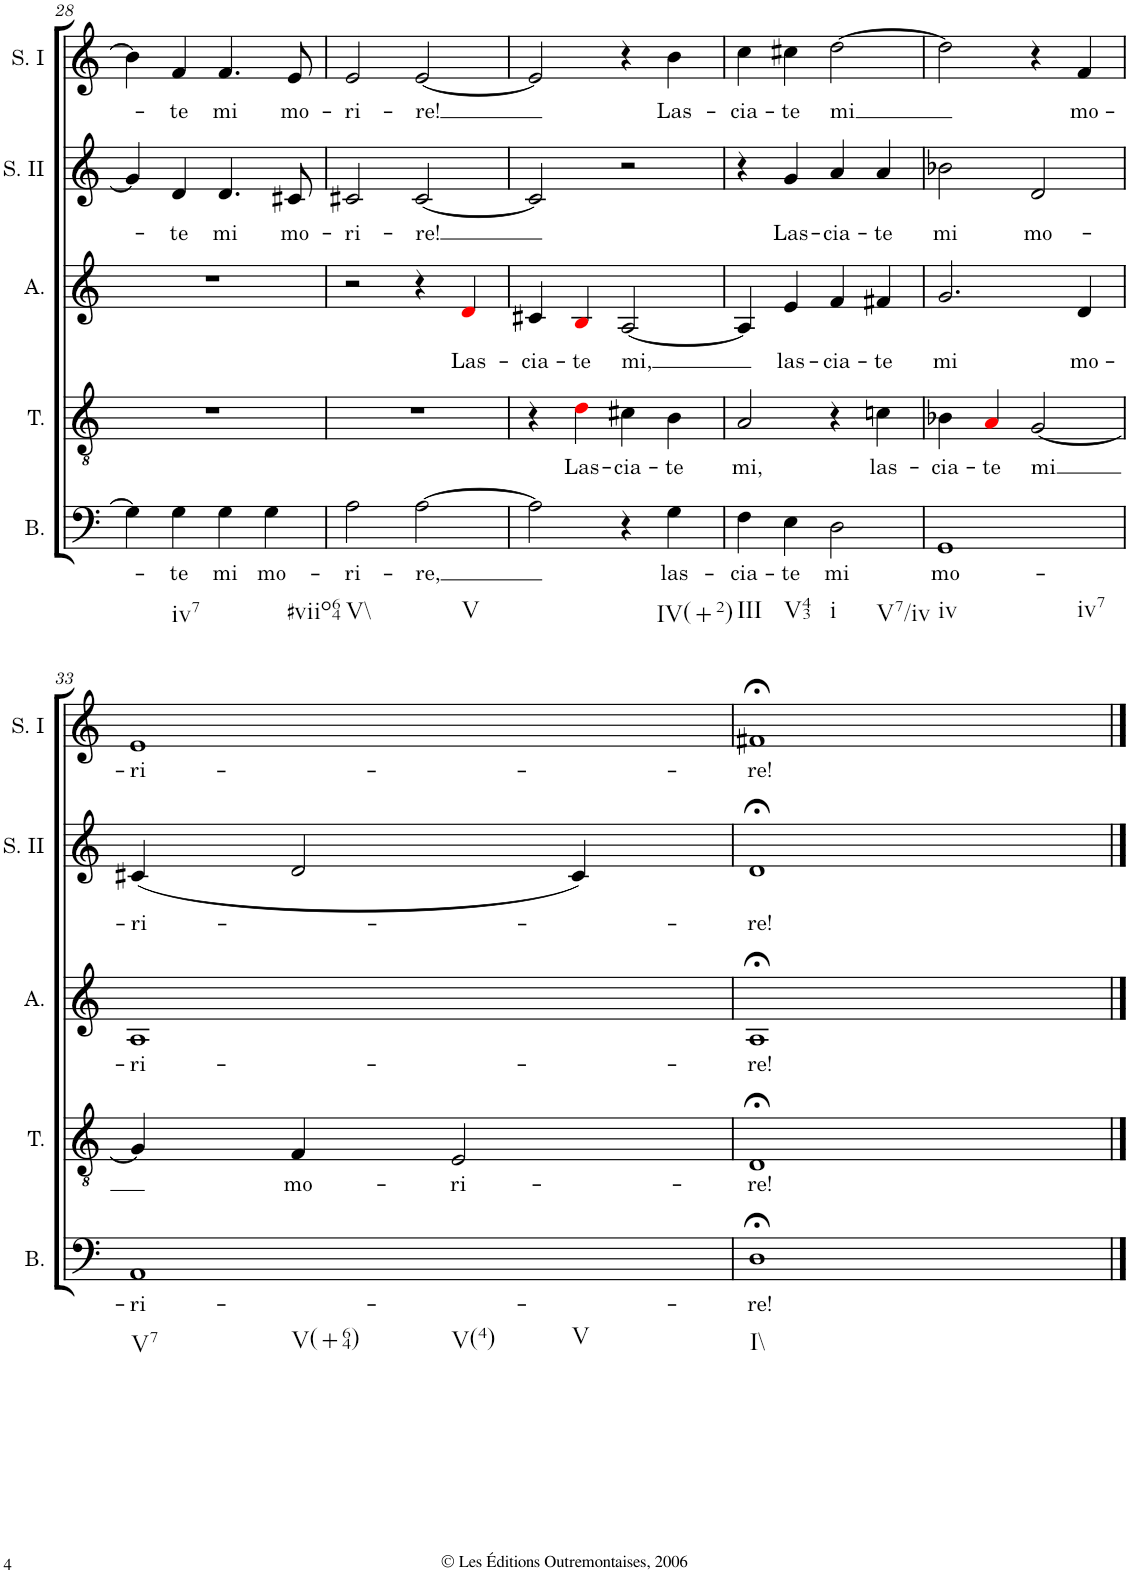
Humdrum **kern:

**kern	**text	**kern	**text	**kern	**text	**kern	**text	**kern	**text
*part5	*part5	*part4	*part4	*part3	*part3	*part2	*part2	*part1	*part1
*staff5	*staff5	*staff4	*staff4	*staff3	*staff3	*staff2	*staff2	*staff1	*staff1
*I"Basso	*	*I"Tenore	*	*I"Alto	*	*I"Soprano II	*	*I"Soprano I	*
*I'B.	*	*I'T.	*	*I'A.	*	*I'S. II	*	*I'S. I	*
!!LO:PB:g=z
*clefF4	*	*clefGv2	*	*clefG2	*	*clefG2	*	*clefG2	*
*k[]	*	*k[]	*	*k[]	*	*k[]	*	*k[]	*
*M4/4	*	*M4/4	*	*M4/4	*	*M4/4	*	*M4/4	*
*met(c)	*	*met(c)	*	*met(c)	*	*met(c)	*	*met(c)	*
=28	=28	=28	=28	=28	=28	=28	=28	=28	=28
4G\]	.	1r	.	1r	.	4g/]	.	4b-\]	.
!LO:TX:b:t=iv7	!	!	!	!	!	!	!	!	!
!	!LO:LY:b	!	!	!	!	!	!LO:LY:b	!	!LO:LY:b
4G\	-te	.	.	.	.	4d/	-te	4f/	-te
!	!LO:LY:b	!	!	!	!	!	!LO:LY:b	!	!LO:LY:b
4G\	mi	.	.	.	.	4.d/	mi	4.f/	mi
!LO:TX:b:t=#viio64	!	!	!	!	!	!	!	!	!
!	!LO:LY:b	!	!	!	!	!	!	!	!
4G\	mo-	.	.	.	.	.	.	.	.
!	!	!	!	!	!	!	!LO:LY:b	!	!LO:LY:b
.	.	.	.	.	.	8c#X/	mo-	8e/	mo-
=29	=29	=29	=29	=29	=29	=29	=29	=29	=29
!LO:TX:b:t=V\\	!	!	!	!	!	!	!	!	!
!	!LO:LY:b	!	!	!	!	!	!LO:LY:b	!	!LO:LY:b
2A\	-ri-	1r	.	2r	.	2c#X/	-ri-	2e/	-ri-
!LO:TX:b:t=V	!	!	!	!	!	!	!	!	!
!	!LO:LY:b	!	!	!	!	!	!LO:LY:b	!	!LO:LY:b
[2A\	-re,	.	.	4r	.	[2c#/	-re!	[2e/	-re!
!	!	!	!	!	!LO:LY:b	!	!	!	!
.	.	.	.	4di/	Las-	.	.	.	.
=30	=30	=30	=30	=30	=30	=30	=30	=30	=30
!	!	!	!	!	!LO:LY:b	!	!	!	!
2A\]	.	4r	.	4c#X/	-cia-	2c#/]	.	2e/]	.
!	!	!	!LO:LY:b	!	!LO:LY:b	!	!	!	!
.	.	4di\	Las-	4Bi/	-te	.	.	.	.
!	!	!	!LO:LY:b	!	!LO:LY:b	!	!	!	!
4r	.	4c#X\	-cia-	[2A/	mi,	2r	.	4r	.
!LO:TX:b:t=IV(+2)	!	!	!	!	!	!	!	!	!
!	!LO:LY:b	!	!LO:LY:b	!	!	!	!	!	!LO:LY:b
4G\	las-	4B\	-te	.	.	.	.	4b\	Las-
=31	=31	=31	=31	=31	=31	=31	=31	=31	=31
!LO:TX:b:t=III	!	!	!	!	!	!	!	!	!
!	!LO:LY:b	!	!LO:LY:b	!	!	!	!	!	!LO:LY:b
4F\	-cia-	2A/	mi,	4A/]	.	4r	.	4cc\	-cia-
!LO:TX:b:t=V43	!	!	!	!	!	!	!	!	!
!	!LO:LY:b	!	!	!	!LO:LY:b	!	!LO:LY:b	!	!LO:LY:b
4E\	-te	.	.	4e/	las-	4g/	Las-	4cc#X\	-te
!LO:TX:b:t=i	!	!	!	!	!	!	!	!	!
!LO:TX:b:t=V7/iv	!	!	!	!	!	!	!	!	!
!	!LO:LY:b	!	!	!	!LO:LY:b	!	!LO:LY:b	!	!LO:LY:b
2D\	mi	4r	.	4f/	-cia-	4a/	-cia-	[2dd\	mi
!	!	!	!LO:LY:b	!	!LO:LY:b	!	!LO:LY:b	!	!
.	.	4cn\	las-	4f#X/	-te	4a/	-te	.	.
=32	=32	=32	=32	=32	=32	=32	=32	=32	=32
!LO:TX:b:t=iv	!	!	!	!	!	!	!	!	!
!LO:TX:b:t=iv7	!	!	!	!	!	!	!	!	!
!	!LO:LY:b	!	!LO:LY:b	!	!LO:LY:b	!	!LO:LY:b	!	!
1GG	mo-	4B-X\	-cia-	2.g/	mi	2b-X\	mi	2dd\]	.
!	!	!	!LO:LY:b	!	!	!	!	!	!
.	.	4Ai/	-te	.	.	.	.	.	.
!	!	!	!LO:LY:b	!	!	!	!LO:LY:b	!	!
.	.	[2G/	mi	.	.	2d/	mo-	4r	.
!	!	!	!	!	!LO:LY:b	!	!	!	!LO:LY:b
.	.	.	.	4d/	mo-	.	.	4f/	mo-
!!LO:LB:g=z
=33	=33	=33	=33	=33	=33	=33	=33	=33	=33
!LO:TX:b:t=V7	!	!	!	!	!	!	!	!	!
!LO:TX:b:t=V(+64)	!	!	!	!	!	!	!	!	!
!LO:TX:b:t=V(4)	!	!	!	!	!	!	!	!	!
!LO:TX:b:t=V	!	!	!	!	!	!	!	!	!
!	!LO:LY:b	!	!	!	!LO:LY:b	!	!LO:LY:b	!	!LO:LY:b
1AA	-ri-	4G/]	.	1A	-ri-	(4c#X/	-ri-	1e	-ri-
!	!	!	!LO:LY:b	!	!	!	!	!	!
.	.	4F/	mo-	.	.	2d/	.	.	.
!	!	!	!LO:LY:b	!	!	!	!	!	!
.	.	2E/	-ri-	.	.	.	.	.	.
.	.	.	.	.	.	4c#/)	.	.	.
=34	=34	=34	=34	=34	=34	=34	=34	=34	=34
!LO:TX:b:t=I\\	!	!	!	!	!	!	!	!	!
!	!LO:LY:b	!	!LO:LY:b	!	!LO:LY:b	!	!LO:LY:b	!	!LO:LY:b
1D;<	-re!	1D;<	-re!	1A;<	-re!	1d;<	-re!	1f#X;<	-re!
==	==	==	==	==	==	==	==	==	==
*-	*-	*-	*-	*-	*-	*-	*-	*-	*-
